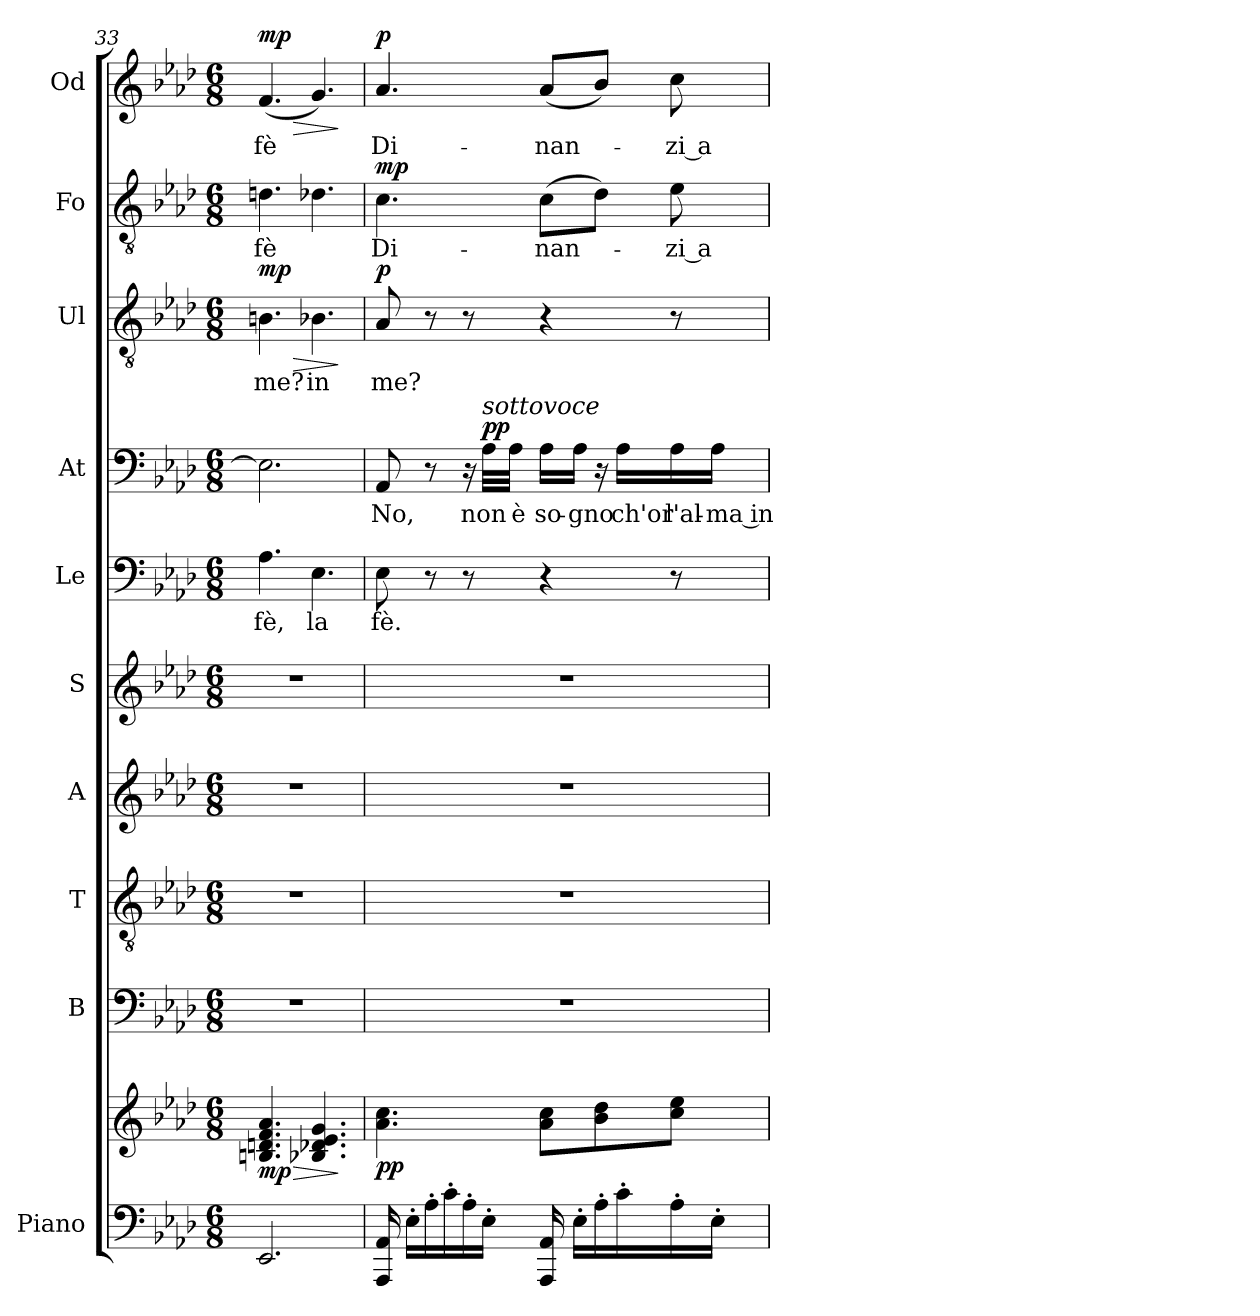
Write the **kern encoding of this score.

**kern	**kern	**dynam	**kern	**kern	**kern	**kern	**kern	**text	**kern	**text	**dynam	**kern	**text	**dynam	**kern	**text	**dynam	**kern	**text	**dynam
*part10	*part10	*part10	*part9	*part8	*part7	*part6	*part5	*part5	*part4	*part4	*part4	*part3	*part3	*part3	*part2	*part2	*part2	*part1	*part1	*part1
*staff11	*staff10	*staff10/11	*staff9	*staff8	*staff7	*staff6	*staff5	*staff5	*staff4	*staff4	*staff4	*staff3	*staff3	*staff3	*staff2	*staff2	*staff2	*staff1	*staff1	*staff1
*I"Piano	*	*	*I"B	*I"T	*I"A	*I"S	*I"Le	*	*I"At	*	*	*I"Ul	*	*	*I"Fo	*	*	*I"Od	*	*
*I'Pno	*	*	*I'B	*I'T	*I'A	*I'S	*I'Le	*	*I'At	*	*	*I'Ul	*	*	*I'Fo	*	*	*I'Od	*	*
*clefF4	*clefG2	*	*clefF4	*clefGv2	*clefG2	*clefG2	*clefF4	*	*clefF4	*	*	*clefGv2	*	*	*clefGv2	*	*	*clefG2	*	*
*k[b-e-a-d-]	*k[b-e-a-d-]	*	*k[b-e-a-d-]	*k[b-e-a-d-]	*k[b-e-a-d-]	*k[b-e-a-d-]	*k[b-e-a-d-]	*	*k[b-e-a-d-]	*	*	*k[b-e-a-d-]	*	*	*k[b-e-a-d-]	*	*	*k[b-e-a-d-]	*	*
*M6/8	*M6/8	*	*M6/8	*M6/8	*M6/8	*M6/8	*M6/8	*	*M6/8	*	*	*M6/8	*	*	*M6/8	*	*	*M6/8	*	*
=33	=33	=33	=33	=33	=33	=33	=33	=33	=33	=33	=33	=33	=33	=33	=33	=33	=33	=33	=33	=33
!	!	!LO:HP:b	!	!	!	!	!	!LO:LY:b	!	!	!	!	!LO:LY:b	!LO:HP:b	!	!LO:LY:b	!	!	!LO:LY:b	!LO:HP:b
!	!	!LO:DY:n=1:b	!	!	!	!	!	!	!	!	!	!	!	!LO:DY:n=1:a	!	!	!	!	!	!LO:DY:n=1:a
2.EE-/	4.Bn/ 4.dn/ 4.f/ 4.a-/	> mp	2.r	2.r	2.r	2.r	4.A-\	fè,	2.E-\]	.	.	4.Bn\	me?	> mp	4.dn\	fè	.	(>4.f/	fè	> mp
!	!	!	!	!	!	!	!	!LO:LY:b	!	!	!	!	!LO:LY:b	!	!	!	!	!	!	!
.	4.B-X/ 4.d-X/ 4.e-/ 4.g/	.	.	.	.	.	4.E-\	la	.	.	.	4.B-X\	in	.	4.d-X\	.	.	4.g/)	.	.
.	.	]	.	.	.	.	.	.	.	.	.	.	.	]	.	.	.	.	.	]
!!LO:PB:g=z
=34	=34	=34	=34	=34	=34	=34	=34	=34	=34	=34	=34	=34	=34	=34	=34	=34	=34	=34	=34	=34
!	!	!LO:DY:b	!	!	!	!	!	!LO:LY:b	!	!LO:LY:b	!	!	!LO:LY:b	!LO:DY:a	!	!LO:LY:b	!LO:DY:a	!	!LO:LY:b	!LO:DY:a
16AAA-/ 16AA-/	4.a-\ 4.cc\	pp	2.r	2.r	2.r	2.r	8E-\	fè.	8AA-/	No,	.	8A-/	me?	p	4.c\	Di-	mp	4.a-/	Di-	p
16E-'\LL	.	.	.	.	.	.	.	.	.	.	.	.	.	.	.	.	.	.	.	.
16A-'\	.	.	.	.	.	.	8r	.	8r	.	.	8r	.	.	.	.	.	.	.	.
16c'\	.	.	.	.	.	.	.	.	.	.	.	.	.	.	.	.	.	.	.	.
16A-'\	.	.	.	.	.	.	8r	.	16r	.	.	8r	.	.	.	.	.	.	.	.
!	!	!	!	!	!	!	!	!	!LO:TX:a:i:t=sottovoce	!	!	!	!	!	!	!	!	!	!	!
!	!	!	!	!	!	!	!	!	!	!LO:LY:b	!LO:DY:a	!	!	!	!	!	!	!	!	!
16E-'\JJ	.	.	.	.	.	.	.	.	32A-\LLL	non	pp	.	.	.	.	.	.	.	.	.
!	!	!	!	!	!	!	!	!	!	!LO:LY:b	!	!	!	!	!	!	!	!	!	!
.	.	.	.	.	.	.	.	.	32A-\JJJ	è	.	.	.	.	.	.	.	.	.	.
!	!	!	!	!	!	!	!	!	!	!LO:LY:b	!	!	!	!	!	!LO:LY:b	!	!	!LO:LY:b	!
16AAA-/ 16AA-/	8a-\ 8cc\L	.	.	.	.	.	4r	.	16A-\LL	so-	.	4r	.	.	(>8c\L	-nan-	.	(<8a-/L	-nan-	.
!	!	!	!	!	!	!	!	!	!	!LO:LY:b	!	!	!	!	!	!	!	!	!	!
16E-'\LL	.	.	.	.	.	.	.	.	16A-\JJ	-gno	.	.	.	.	.	.	.	.	.	.
16A-'\	8b-\ 8dd-\	.	.	.	.	.	.	.	16r	.	.	.	.	.	8d-\J)	.	.	8b-/J)	.	.
!	!	!	!	!	!	!	!	!	!	!LO:LY:b	!	!	!	!	!	!	!	!	!	!
16c'\	.	.	.	.	.	.	.	.	16A-\LL	ch'or	.	.	.	.	.	.	.	.	.	.
!	!	!	!	!	!	!	!	!	!	!LO:LY:b	!	!	!	!	!	!LO:LY:b	!	!	!LO:LY:b	!
16A-'\	8cc\ 8ee-\J	.	.	.	.	.	8r	.	16A-\	l'al-	.	8r	.	.	8e-\	-zi a	.	8cc\	-zi a	.
!	!	!	!	!	!	!	!	!	!	!LO:LY:b	!	!	!	!	!	!	!	!	!	!
16E-'\JJ	.	.	.	.	.	.	.	.	16A-\JJ	-ma in-	.	.	.	.	.	.	.	.	.	.
=	=	=	=	=	=	=	=	=	=	=	=	=	=	=	=	=	=	=	=	=
*-	*-	*-	*-	*-	*-	*-	*-	*-	*-	*-	*-	*-	*-	*-	*-	*-	*-	*-	*-	*-
